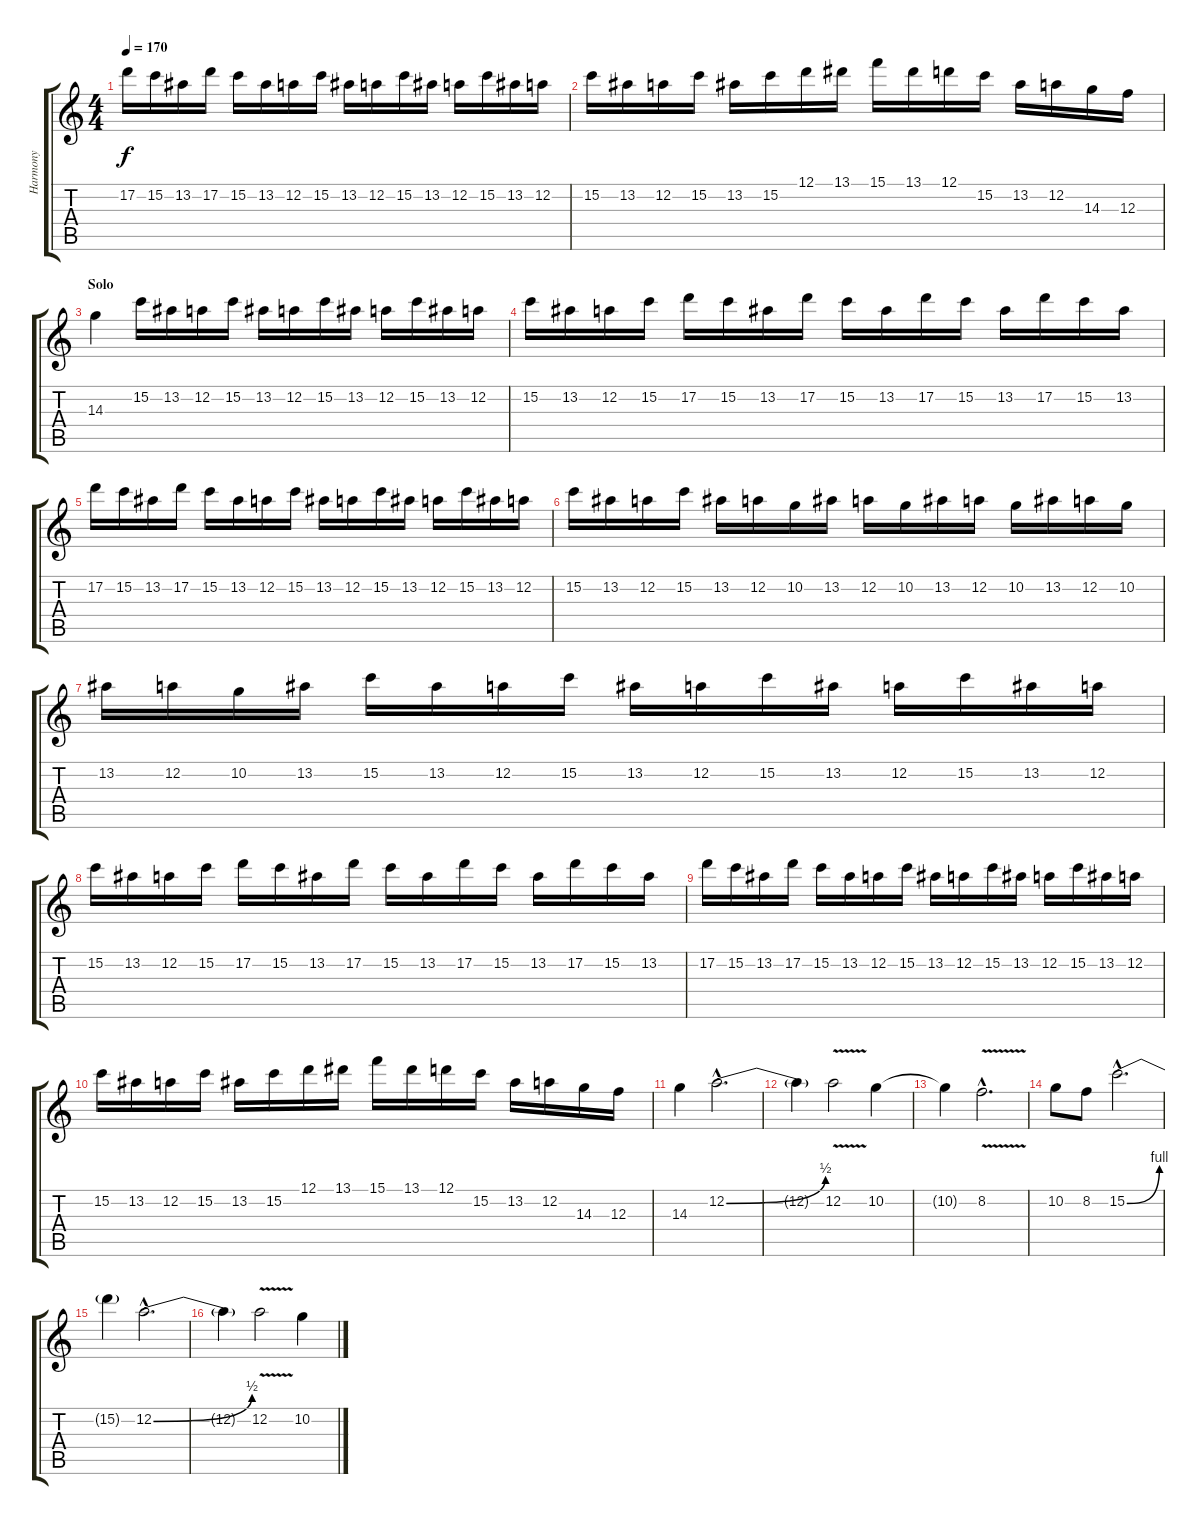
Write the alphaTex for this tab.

\track ("Harmony" "Harmony") {instrument overdrivenguitar}
\staff {score tabs}
\tuning (D4 A3 F3 C3 G2 D2) {hide}
\ts (4 4)
\tempo 170
\clef g2
\ks c
17.2.16{dy f} 15.2.16 13.2.16 17.2.16 15.2.16 13.2.16 12.2.16 15.2.16 13.2.16 12.2.16 15.2.16 13.2.16 12.2.16 15.2.16 13.2.16 12.2.16 |
15.2.16 13.2.16 12.2.16 15.2.16 13.2.16 15.2.16 12.1.16 13.1.16 15.1.16 13.1.16 12.1.16 15.2.16 13.2.16 12.2.16 14.3.16 12.3.16 |
\section ("" "Solo")
14.3.4 15.2.16 13.2.16 12.2.16 15.2.16 13.2.16 12.2.16 15.2.16 13.2.16 12.2.16 15.2.16 13.2.16 12.2.16 |
15.2.16 13.2.16 12.2.16 15.2.16 17.2.16 15.2.16 13.2.16 17.2.16 15.2.16 13.2.16 17.2.16 15.2.16 13.2.16 17.2.16 15.2.16 13.2.16 |
17.2.16 15.2.16 13.2.16 17.2.16 15.2.16 13.2.16 12.2.16 15.2.16 13.2.16 12.2.16 15.2.16 13.2.16 12.2.16 15.2.16 13.2.16 12.2.16 |
15.2.16 13.2.16 12.2.16 15.2.16 13.2.16 12.2.16 10.2.16 13.2.16 12.2.16 10.2.16 13.2.16 12.2.16 10.2.16 13.2.16 12.2.16 10.2.16 |
13.2.16 12.2.16 10.2.16 13.2.16 15.2.16 13.2.16 12.2.16 15.2.16 13.2.16 12.2.16 15.2.16 13.2.16 12.2.16 15.2.16 13.2.16 12.2.16 |
15.2.16 13.2.16 12.2.16 15.2.16 17.2.16 15.2.16 13.2.16 17.2.16 15.2.16 13.2.16 17.2.16 15.2.16 13.2.16 17.2.16 15.2.16 13.2.16 |
17.2.16 15.2.16 13.2.16 17.2.16 15.2.16 13.2.16 12.2.16 15.2.16 13.2.16 12.2.16 15.2.16 13.2.16 12.2.16 15.2.16 13.2.16 12.2.16 |
15.2.16 13.2.16 12.2.16 15.2.16 13.2.16 15.2.16 12.1.16 13.1.16 15.1.16 13.1.16 12.1.16 15.2.16 13.2.16 12.2.16 14.3.16 12.3.16 |
14.3.4 12.2{be (bend 0 0 60 2) hac}.2{d} |
12.2{t}.4 12.2{v}.2 10.2.4 |
10.2{t}.4 8.2{v hac}.2{d} |
10.2.8 8.2.8 15.2{be (bend 0 0 60 4) hac}.2{d} |
15.2{t}.4 12.2{be (bend 0 0 60 2) hac}.2{d} |
12.2{t}.4 12.2{v}.2 10.2.4
